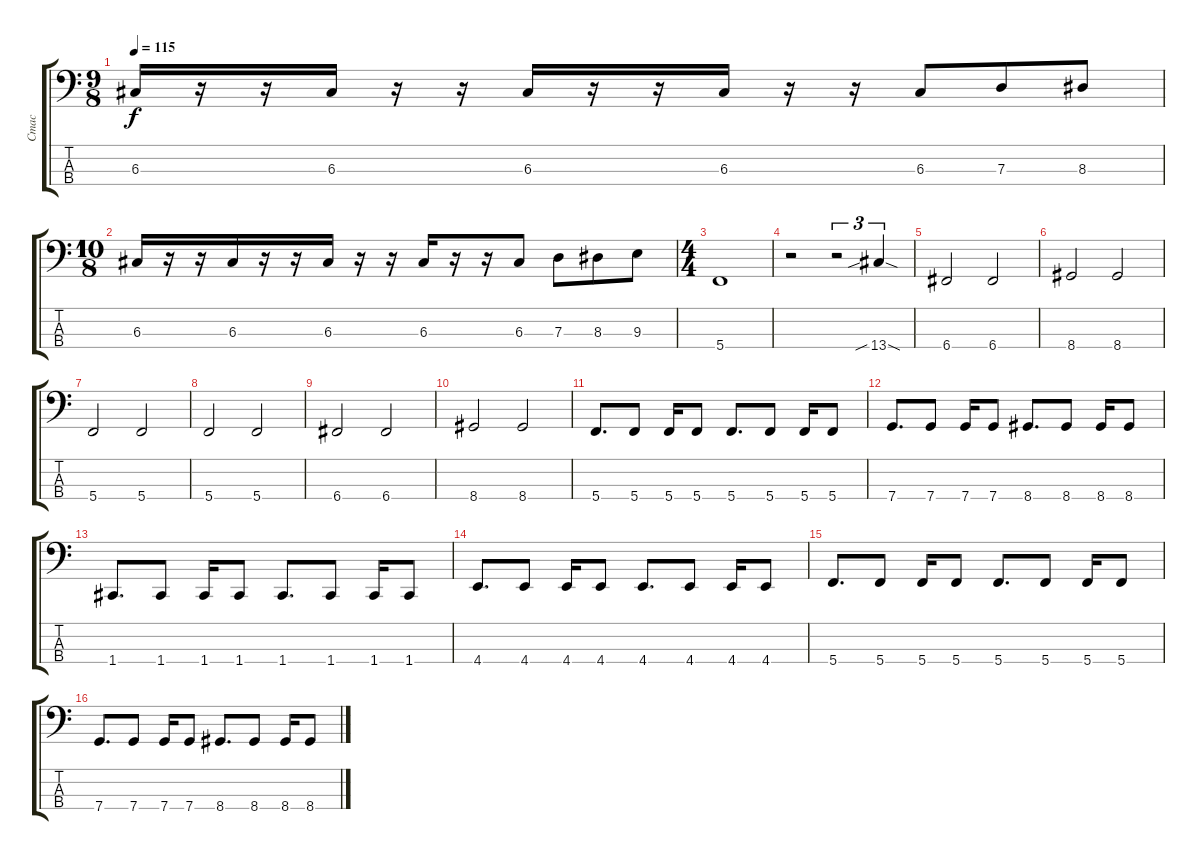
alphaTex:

\track ("Стас" "Стас") {instrument electricbassfinger}
\staff {score tabs}
\tuning (F2 C2 G1 C1) {hide}
\ts (9 8)
\tempo 115
\clef f4
\ks c
6.3.16{dy f} r.16 r.16 6.3.16 r.16 r.16 6.3.16 r.16 r.16 6.3.16 r.16 r.16 6.3.8 7.3.8 8.3.8 |
\ts (10 8)
6.3.16 r.16 r.16 6.3.16 r.16 r.16 6.3.16 r.16 r.16 6.3.16 r.16 r.16 6.3.8 7.3.8 8.3.8 9.3.8 |
\ts (4 4)
5.4.1 |
r.2 r.2{tu (3 2)} 13.4{sib sod}.4{tu (3 2)} |
6.4.2 6.4.2 |
8.4.2 8.4.2 |
5.4.2 5.4.2 |
5.4.2 5.4.2 |
6.4.2 6.4.2 |
8.4.2 8.4.2 |
5.4.8{d} 5.4.8 5.4.16 5.4.8 5.4.8{d} 5.4.8 5.4.16 5.4.8 |
7.4.8{d} 7.4.8 7.4.16 7.4.8 8.4.8{d} 8.4.8 8.4.16 8.4.8 |
1.4.8{d} 1.4.8 1.4.16 1.4.8 1.4.8{d} 1.4.8 1.4.16 1.4.8 |
4.4.8{d} 4.4.8 4.4.16 4.4.8 4.4.8{d} 4.4.8 4.4.16 4.4.8 |
5.4.8{d} 5.4.8 5.4.16 5.4.8 5.4.8{d} 5.4.8 5.4.16 5.4.8 |
7.4.8{d} 7.4.8 7.4.16 7.4.8 8.4.8{d} 8.4.8 8.4.16 8.4.8
